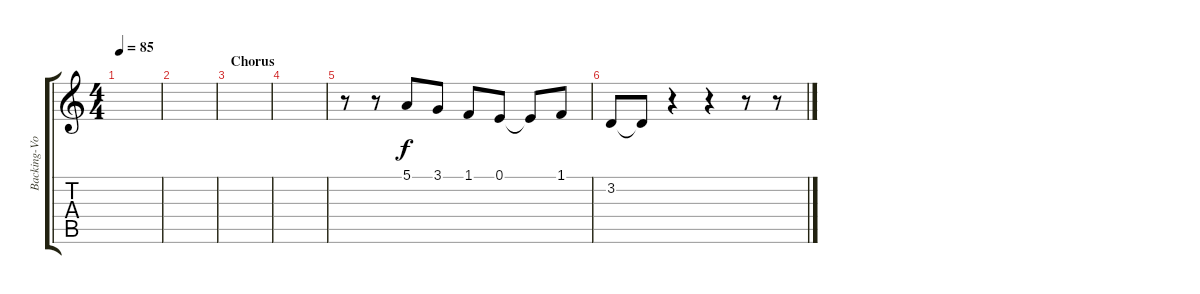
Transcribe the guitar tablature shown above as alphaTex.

\track ("Backing-Vocal" "Backing-Vo") {instrument tenorsax}
\staff {score tabs}
\tuning (E4 B3 G3 D3 A2 E2) {hide}
\ts (4 4)
\tempo 85
\clef g2
\ks c
|
|
\section ("" "Chorus")
|
|
r.8 r.8 5.1.8 3.1.8 1.1.8 0.1.8 0.1{t}.8 1.1.8 |
3.2.8 3.2{t}.8 r.4 r.4 r.8 r.8
